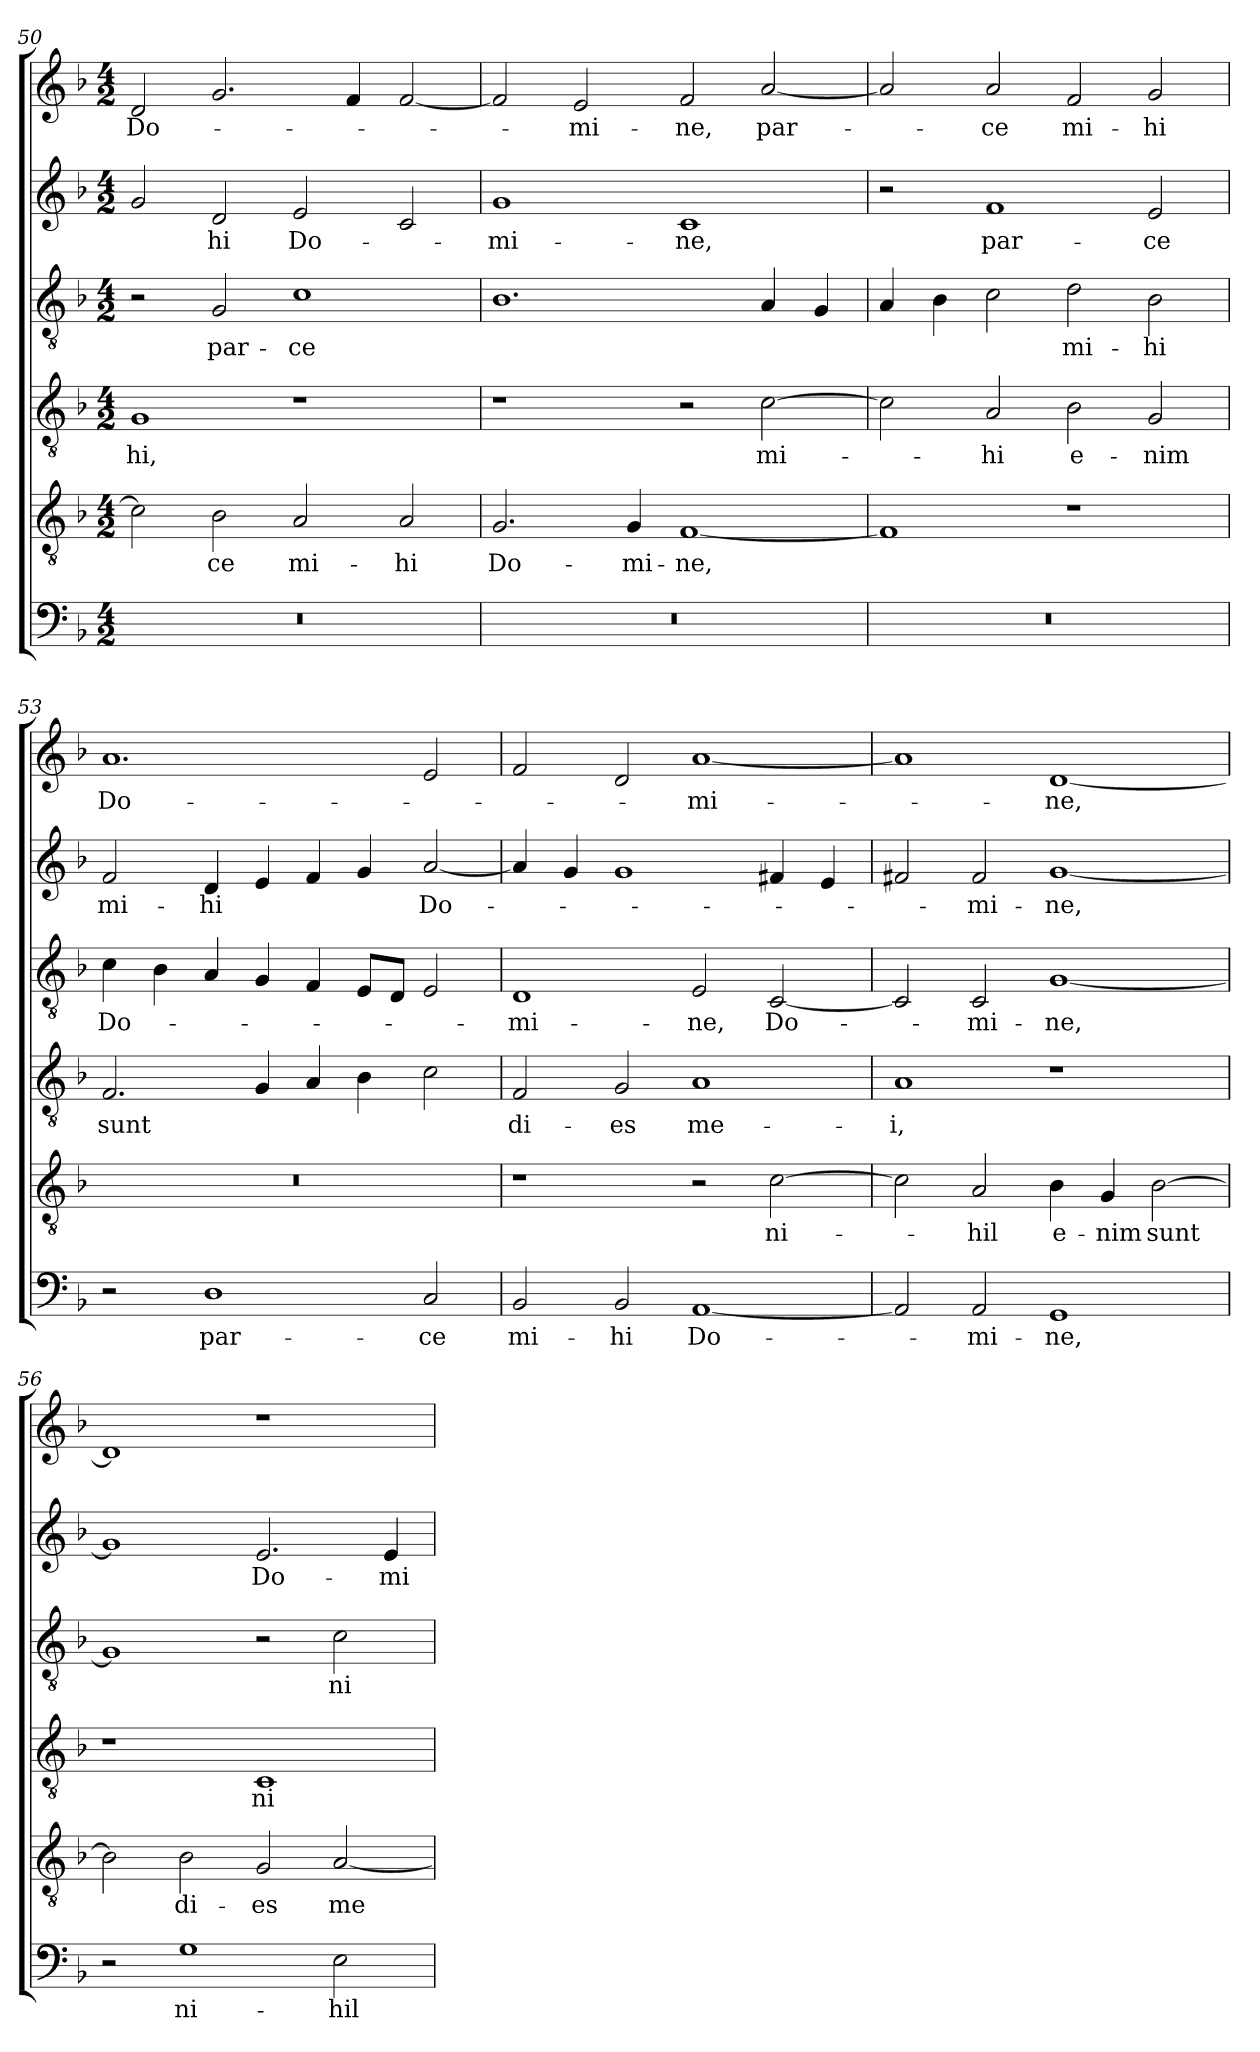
**kern	**text	**kern	**text	**kern	**text	**kern	**text	**kern	**text	**kern	**text
*part6	*part6	*part5	*part5	*part4	*part4	*part3	*part3	*part2	*part2	*part1	*part1
*staff6	*staff6	*staff5	*staff5	*staff4	*staff4	*staff3	*staff3	*staff2	*staff2	*staff1	*staff1
*clefF4	*	*clefGv2	*	*clefGv2	*	*clefGv2	*	*clefG2	*	*clefG2	*
*k[b-]	*	*k[b-]	*	*k[b-]	*	*k[b-]	*	*k[b-]	*	*k[b-]	*
*F:	*	*F:	*	*F:	*	*F:	*	*F:	*	*F:	*
*M4/2	*	*M4/2	*	*M4/2	*	*M4/2	*	*M4/2	*	*M4/2	*
=50	=50	=50	=50	=50	=50	=50	=50	=50	=50	=50	=50
0r	.	2c\]	.	1G	-hi,	2r	.	2g/	.	2d/	Do-
.	.	2B-\	-ce	.	.	2G/	par-	2d/	-hi	2.g/	.
.	.	2A/	mi-	1r	.	1c	-ce	2e/	Do-	.	.
.	.	.	.	.	.	.	.	.	.	4f/	.
.	.	2A/	-hi	.	.	.	.	2c/	.	[2f/	.
=51	=51	=51	=51	=51	=51	=51	=51	=51	=51	=51	=51
0r	.	2.G/	Do-	1r	.	1.B-	.	1g	-mi-	2f/]	.
.	.	.	.	.	.	.	.	.	.	2e/	-mi-
.	.	4G/	-mi-	.	.	.	.	.	.	.	.
.	.	[1F	-ne,	2r	.	.	.	1c	-ne,	2f/	-ne,
.	.	.	.	[2c\	mi-	4A/	.	.	.	[2a/	par-
.	.	.	.	.	.	4G/	.	.	.	.	.
=52	=52	=52	=52	=52	=52	=52	=52	=52	=52	=52	=52
0r	.	1F]	.	2c\]	.	4A/	.	2r	.	2a/]	.
.	.	.	.	.	.	4B-\	.	.	.	.	.
.	.	.	.	2A/	-hi	2c\	.	1f	par-	2a/	-ce
.	.	1r	.	2B-\	e-	2d\	mi-	.	.	2f/	mi-
.	.	.	.	2G/	-nim	2B-\	-hi	2e/	-ce	2g/	-hi
=53	=53	=53	=53	=53	=53	=53	=53	=53	=53	=53	=53
2r	.	0r	.	2.F/	sunt	4c\	Do-	2f/	mi-	1.a	Do-
.	.	.	.	.	.	4B-\	.	.	.	.	.
1D	par-	.	.	.	.	4A/	.	4d/	-hi	.	.
.	.	.	.	4G/	.	4G/	.	4e/	.	.	.
.	.	.	.	4A/	.	4F/	.	4f/	.	.	.
.	.	.	.	4B-\	.	8E/L	.	4g/	.	.	.
.	.	.	.	.	.	8D/J	.	.	.	.	.
2C/	-ce	.	.	2c\	.	2E/	.	[2a/	Do-	2e/	.
=54	=54	=54	=54	=54	=54	=54	=54	=54	=54	=54	=54
2BB-/	mi-	1r	.	2F/	di-	1D	-mi-	4a/]	.	2f/	.
.	.	.	.	.	.	.	.	4g/	.	.	.
2BB-/	-hi	.	.	2G/	-es	.	.	1g	.	2d/	.
[1AA	Do-	2r	.	1A	me-	2E/	-ne,	.	.	[1a	-mi-
.	.	[2c\	ni-	.	.	[2C/	Do-	4f#X/	.	.	.
.	.	.	.	.	.	.	.	4e/	.	.	.
!!LO:PB:g=z
=55	=55	=55	=55	=55	=55	=55	=55	=55	=55	=55	=55
2AA/]	.	2c\]	.	1A	-i,	2C/]	.	2f#X/	.	1a]	.
2AA/	-mi-	2A/	-hil	.	.	2C/	-mi-	2f#/	-mi-	.	.
1GG	-ne,	4B-\	e-	1r	.	[1G	-ne,	[1g	-ne,	[1d	-ne,
.	.	4G/	-nim	.	.	.	.	.	.	.	.
.	.	[2B-\	sunt	.	.	.	.	.	.	.	.
=56	=56	=56	=56	=56	=56	=56	=56	=56	=56	=56	=56
2r	.	2B-\]	.	1r	.	1G]	.	1g]	.	1d]	.
1G	ni-	2B-\	di-	.	.	.	.	.	.	.	.
.	.	2G/	-es	1C	ni-	2r	.	2.e/	Do-	1r	.
2E\	-hil	[2A/	me-	.	.	2c\	ni-	.	.	.	.
.	.	.	.	.	.	.	.	4e/	-mi-	.	.
=	=	=	=	=	=	=	=	=	=	=	=
*-	*-	*-	*-	*-	*-	*-	*-	*-	*-	*-	*-
